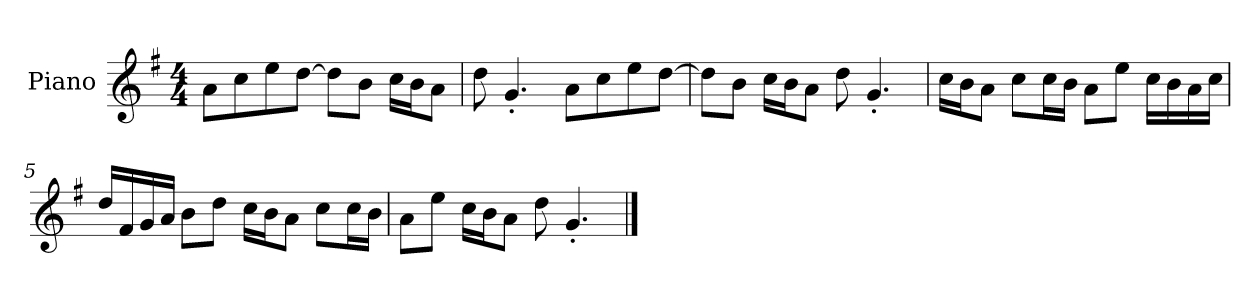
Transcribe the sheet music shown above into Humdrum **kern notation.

**kern
*part1
*staff1
*I"Piano
*I'P-no
*clefG2
*k[f#]
*M4/4
*MM90
=1
8a\L
8cc\
8ee\
[8dd\J
8dd\L]
8b\J
16cc\LL
16b\J
8a\J
=2
8dd\
4.g'/
8a\L
8cc\
8ee\
[8dd\J
=3
8dd\L]
8b\J
16cc\LL
16b\J
8a\J
8dd\
4.g'/
=4
16cc\LL
16b\J
8a\J
8cc\L
16cc\L
16b\JJ
8a\L
8ee\J
16cc\LL
16b\
16a\
16cc\JJ
!!LO:LB:g=z
=5
16dd/LL
16f#/
16g/
16a/JJ
8b\L
8dd\J
16cc\LL
16b\J
8a\J
8cc\L
16cc\L
16b\JJ
=6
8a\L
8ee\J
16cc\LL
16b\J
8a\J
8dd\
4.g'/
==
*-
